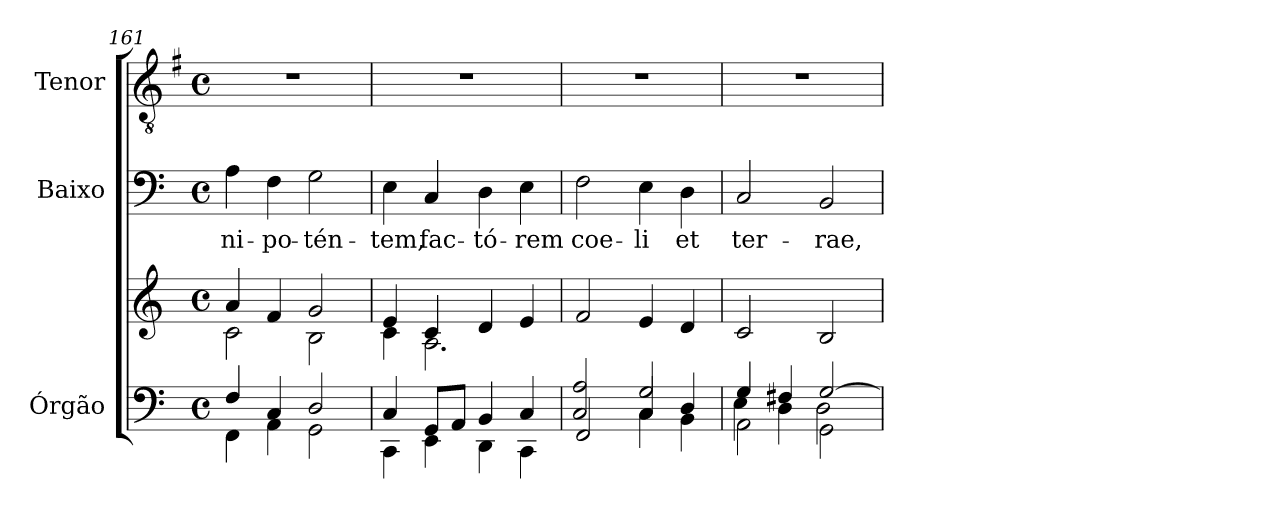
**kern	**kern	**kern	**text	**kern
*part3	*part3	*part2	*part2	*part1
*staff4	*staff3	*staff2	*staff2	*staff1
*I"Órgão	*	*I"Baixo	*	*I"Tenor
*I'Órg.	*	*	*	*I'Tr.
*clefF4	*clefG2	*clefF4	*	*clefGv2
*	*	*	*	*ITrd4c7
*k[]	*k[]	*k[]	*	*k[]
*C:	*C:	*C:	*	*C:
*M4/4	*M4/4	*M4/4	*	*M4/4
*met(c)	*met(c)	*met(c)	*	*met(c)
=161	=161	=161	=161	=161
*^	*^	*	*	*
!	!	!	!	!	!LO:LY:b:color=#000000	!
4Fi/	4FFi\	4ai/	2ci\	4Ai\	-ni-	1r
!	!	!	!	!	!LO:LY:b:color=#000000	!
4Ci/	4AAi\	4fi/	.	4Fi\	-po-	.
!	!	!	!	!	!LO:LY:b:color=#000000	!
2Di/	2GGi\	2gi/	2Bi\	2Gi\	-tén-	.
=162	=162	=162	=162	=162	=162	=162
!	!	!	!	!	!LO:LY:b:color=#000000	!
4Ci/	4CCi\	4ei/	4ci\	4Ei\	-tem,	1r
!	!	!	!	!	!LO:LY:b:color=#000000	!
8GGi/L	4EEi\	4ci/	2.Ai\	4Ci/	fac-	.
8AAi/J	.	.	.	.	.	.
!	!	!	!	!	!LO:LY:b:color=#000000	!
4BBi/	4DDi\	4di/	.	4Di\	-tó-	.
!	!	!	!	!	!LO:LY:b:color=#000000	!
4Ci/	4CCi\	4ei/	.	4Ei\	-rem	.
*	*	*v	*v	*	*	*
=163	=163	=163	=163	=163	=163
*	*^	*	*	*	*
!	!	!	!	!	!LO:LY:b:color=#000000	!
2ryy	2FFi/	2Ci/ 2Ai	2fi/	2Fi\	coe-	1r
!	!	!	!	!	!LO:LY:b:color=#000000	!
2Gi/	4Ci\	4Ci/	4ei/	4Ei\	-li	.
!	!	!	!	!	!LO:LY:b:color=#000000	!
.	4BBi\	4Di/	4di/	4Di\	et	.
=164	=164	=164	=164	=164	=164	=164
!	!	!	!	!	!LO:LY:b:color=#000000	!
4Gi/	2AAi\	4Ei\	2ci/	2Ci/	ter-	1r
4F#Xi/	.	4Di\	.	.	.	.
!	!	!	!	!	!LO:LY:b:color=#000000	!
[>2Gi/	2GGi\	2Di\	2Bi/	2BBi/	-rae,	.
*v	*v	*v	*	*	*	*
=	=	=	=	=
*-	*-	*-	*-	*-
